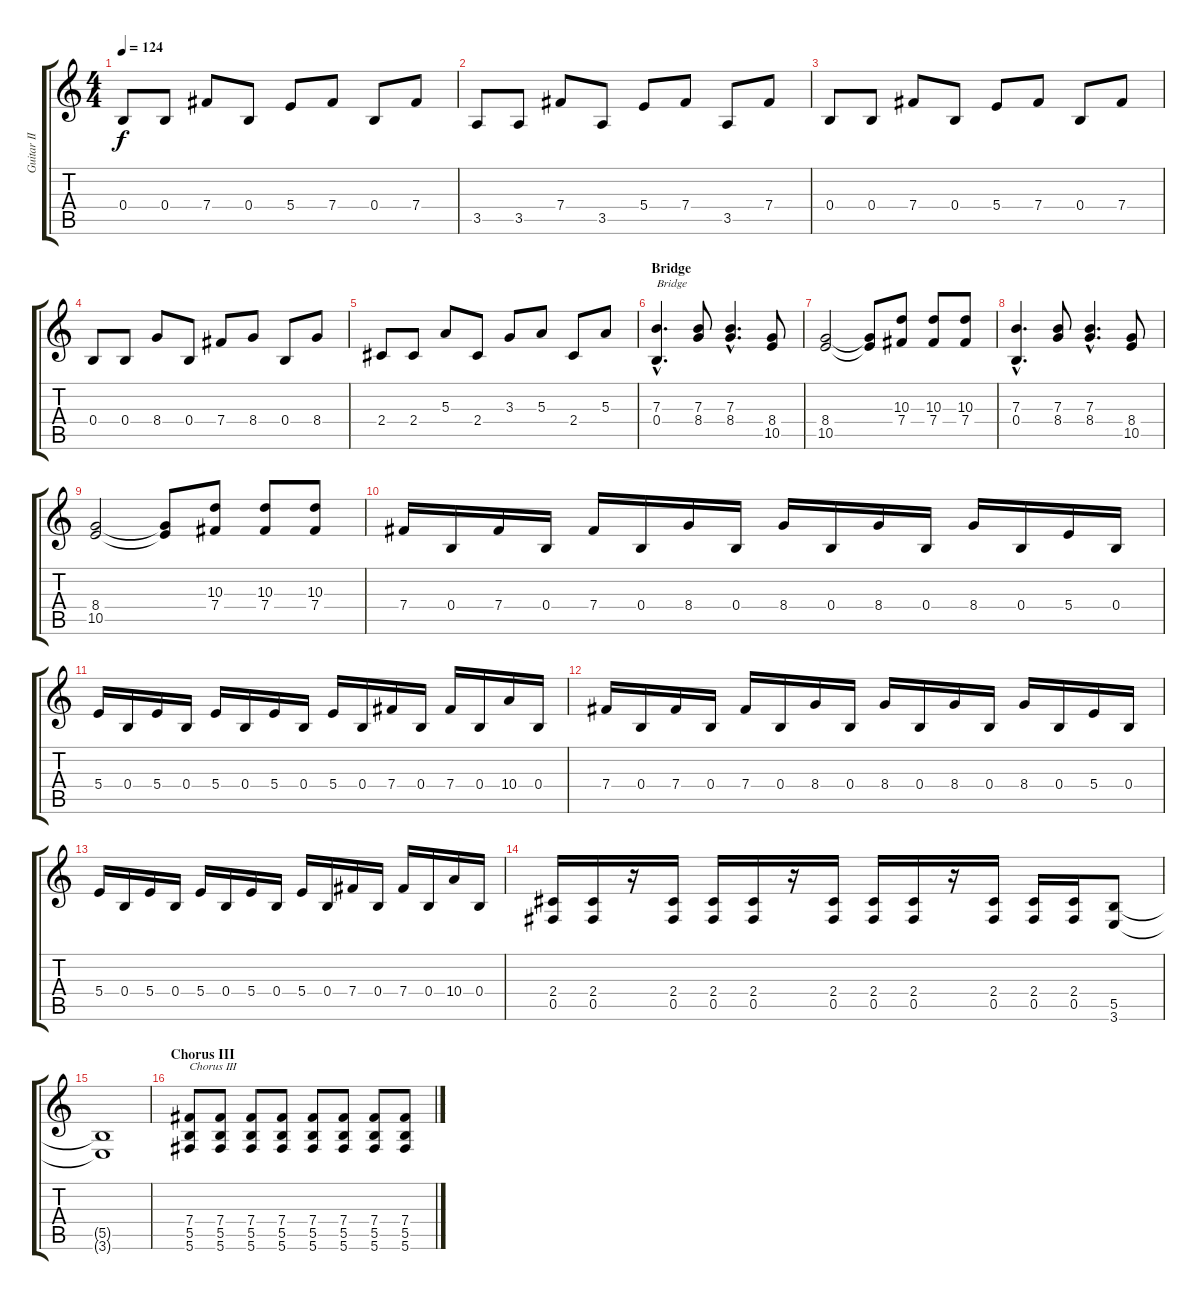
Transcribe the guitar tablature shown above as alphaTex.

\track ("Guitar II [Niklasson]" "Guitar II ") {instrument distortionguitar}
\staff {score tabs}
\tuning (Db4 Ab3 E3 B2 Gb2 Db2) {hide}
\ts (4 4)
\tempo 124
\clef g2
\ks c
0.4.8{dy f} 0.4.8 7.4.8 0.4.8 5.4.8 7.4.8 0.4.8 7.4.8 |
3.5.8 3.5.8 7.4.8 3.5.8 5.4.8 7.4.8 3.5.8 7.4.8 |
0.4.8 0.4.8 7.4.8 0.4.8 5.4.8 7.4.8 0.4.8 7.4.8 |
0.4.8 0.4.8 8.4.8 0.4.8 7.4.8 8.4.8 0.4.8 8.4.8 |
2.4.8 2.4.8 5.3.8 2.4.8 3.3.8 5.3.8 2.4.8 5.3.8 |
\section ("" "Bridge")
(7.3{hac} 0.4{hac}).4{d txt "Bridge"} (7.3 8.4).8 (7.3{hac} 8.4{hac}).4{d} (8.4 10.5).8 |
(8.4 10.5).2 (8.4{t} 10.5{t}).8 (10.3 7.4).8 (10.3 7.4).8 (10.3 7.4).8 |
(7.3{hac} 0.4{hac}).4{d} (7.3 8.4).8 (7.3{hac} 8.4{hac}).4{d} (8.4 10.5).8 |
(8.4 10.5).2 (8.4{t} 10.5{t}).8 (10.3 7.4).8 (10.3 7.4).8 (10.3 7.4).8 |
7.4.16 0.4.16 7.4.16 0.4.16 7.4.16 0.4.16 8.4.16 0.4.16 8.4.16 0.4.16 8.4.16 0.4.16 8.4.16 0.4.16 5.4.16 0.4.16 |
5.4.16 0.4.16 5.4.16 0.4.16 5.4.16 0.4.16 5.4.16 0.4.16 5.4.16 0.4.16 7.4.16 0.4.16 7.4.16 0.4.16 10.4.16 0.4.16 |
7.4.16 0.4.16 7.4.16 0.4.16 7.4.16 0.4.16 8.4.16 0.4.16 8.4.16 0.4.16 8.4.16 0.4.16 8.4.16 0.4.16 5.4.16 0.4.16 |
5.4.16 0.4.16 5.4.16 0.4.16 5.4.16 0.4.16 5.4.16 0.4.16 5.4.16 0.4.16 7.4.16 0.4.16 7.4.16 0.4.16 10.4.16 0.4.16 |
(2.4 0.5).16 (2.4 0.5).16 r.16 (2.4 0.5).16 (2.4 0.5).16 (2.4 0.5).16 r.16 (2.4 0.5).16 (2.4 0.5).16 (2.4 0.5).16 r.16 (2.4 0.5).16 (2.4 0.5).16 (2.4 0.5).16 (5.5 3.6).8 |
(5.5{t} 3.6{t}).1 |
\section ("" "Chorus III")
(7.4 5.5 5.6).8{txt "Chorus III"} (7.4 5.5 5.6).8 (7.4 5.5 5.6).8 (7.4 5.5 5.6).8 (7.4 5.5 5.6).8 (7.4 5.5 5.6).8 (7.4 5.5 5.6).8 (7.4 5.5 5.6).8
